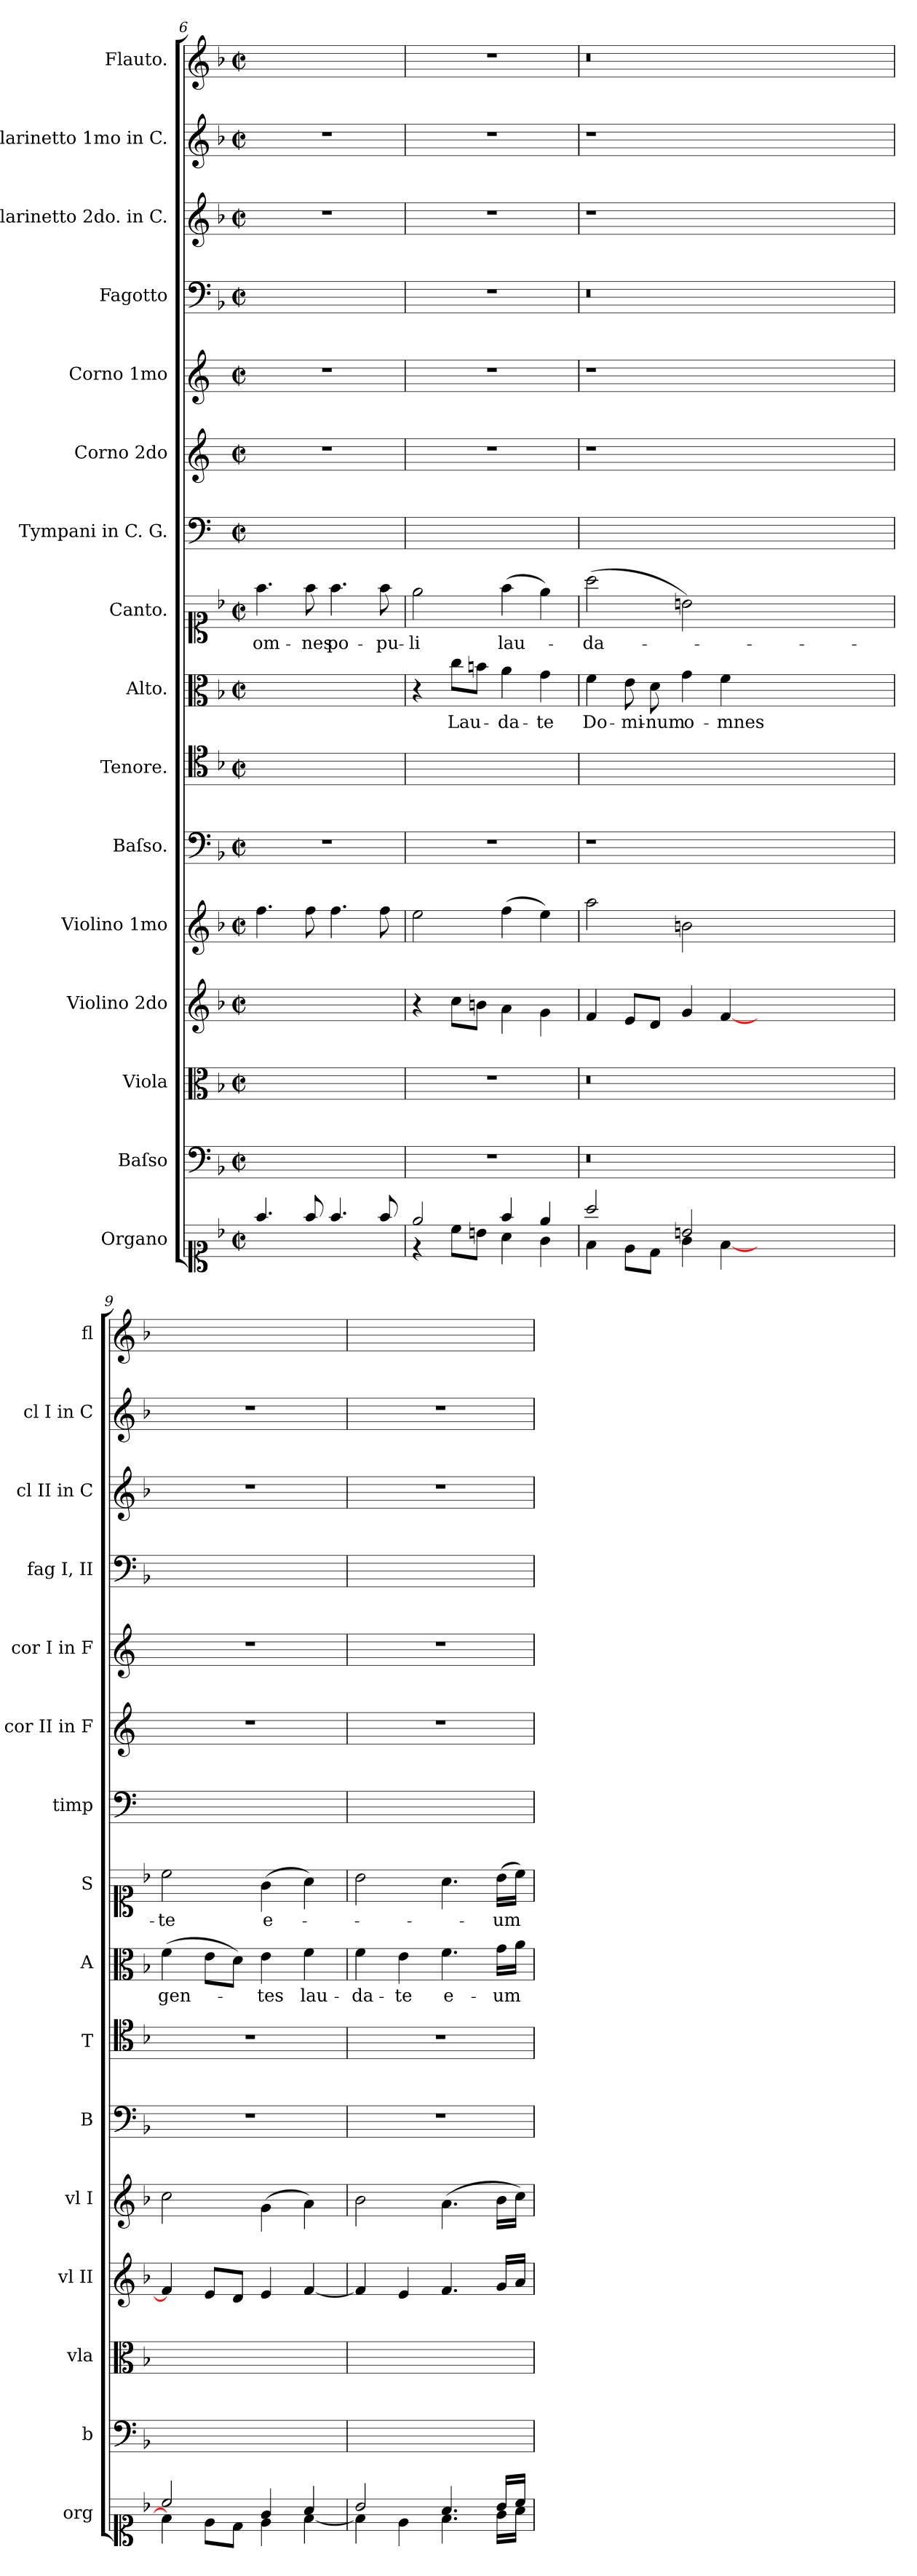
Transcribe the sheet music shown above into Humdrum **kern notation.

**kern	**kern	**kern	**kern	**kern	**kern	**kern	**kern	**text	**kern	**text	**kern	**kern	**kern	**kern	**kern	**kern	**kern
*part16	*part15	*part14	*part13	*part12	*part11	*part10	*part9	*part9	*part8	*part8	*part7	*part6	*part5	*part4	*part3	*part2	*part1
*staff16	*staff15	*staff14	*staff13	*staff12	*staff11	*staff10	*staff9	*staff9	*staff8	*staff8	*staff7	*staff6	*staff5	*staff4	*staff3	*staff2	*staff1
*I"Organo	*I"Baſso	*I"Viola	*I"Violino 2do	*I"Violino 1mo	*I"Baſso.	*I"Tenore.	*I"Alto.	*	*I"Canto.	*	*I"Tympani in C. G.	*I"Corno 2do	*I"Corno 1mo	*I"Fagotto	*I"Clarinetto 2do. in C.	*I"Clarinetto 1mo in C.	*I"Flauto.
*I'org	*I'b	*I'vla	*I'vl II	*I'vl I	*I'B	*I'T	*I'A	*	*I'S	*	*I'timp	*I'cor II in F	*I'cor I in F	*I'fag I, II	*I'cl II in C	*I'cl I in C	*I'fl
*clefC1	*clefF4	*clefC3	*clefG2	*clefG2	*clefF4	*clefC4	*clefC3	*	*clefC1	*	*clefF4	*clefG2	*clefG2	*clefF4	*clefG2	*clefG2	*clefG2
*	*	*	*	*	*	*	*	*	*	*	*	*ITrd4c7	*ITrd4c7	*	*	*	*
*k[b-]	*k[b-]	*k[b-]	*k[b-]	*k[b-]	*k[b-]	*k[b-]	*k[b-]	*	*k[b-]	*	*k[]	*k[b-]	*k[b-]	*k[b-]	*k[b-]	*k[b-]	*k[b-]
*F:	*F:	*F:	*F:	*F:	*F:	*F:	*F:	*	*F:	*	*	*	*	*F:	*F:	*F:	*F:
*M2/2	*M2/2	*M2/2	*M2/2	*M2/2	*M2/2	*M2/2	*M2/2	*	*M2/2	*	*M2/2	*M2/2	*M2/2	*M2/2	*M2/2	*M2/2	*M2/2
*met(c|)	*met(c|)	*met(c|)	*met(c|)	*met(c|)	*met(c|)	*met(c|)	*met(c|)	*	*met(c|)	*	*met(c|)	*met(c|)	*met(c|)	*met(c|)	*met(c|)	*met(c|)	*met(c|)
=6	=6	=6	=6	=6	=6	=6	=6	=6	=6	=6	=6	=6	=6	=6	=6	=6	=6
4.ff/	1ryy	1ryy	1ryy	4.ff\	1r	1ryy	1ryy	.	4.ff\	om-	1ryy	1r	1r	1ryy	1r	1r	1ryy
8ff/	.	.	.	8ff\	.	.	.	.	8ff\	-nes	.	.	.	.	.	.	.
4.ff/	.	.	.	4.ff\	.	.	.	.	4.ff\	po-	.	.	.	.	.	.	.
8ff/	.	.	.	8ff\	.	.	.	.	8ff\	-pu-	.	.	.	.	.	.	.
=7	=7	=7	=7	=7	=7	=7	=7	=7	=7	=7	=7	=7	=7	=7	=7	=7	=7
*^	*	*	*	*	*	*	*	*	*	*	*	*	*	*	*	*	*
2ee/	4r	1r	1r	4r	2ee\	1r	1ryy	4r	.	2ee\	-li	1ryy	1r	1r	1r	1r	1r	1r
.	8cc\L	.	.	8cc\L	.	.	.	8cc\L	Lau-	.	.	.	.	.	.	.	.	.
.	8bn\J	.	.	8bn\J	.	.	.	8bn\J	.	.	.	.	.	.	.	.	.	.
4ff/	4a\	.	.	4a\	(4ff\	.	.	4a\	-da-	(4ff\	lau-	.	.	.	.	.	.	.
4ee/	4g\	.	.	4g\	4ee\)	.	.	4g\	-te	4ee\)	.	.	.	.	.	.	.	.
=8	=8	=8	=8	=8	=8	=8	=8	=8	=8	=8	=8	=8	=8	=8	=8	=8	=8	=8
2aa/	4f\	0.r	0.r	4f/	2aa\	1r	0.ryy	4f\	Do-	(2aa\	-da-	1ryy	1r	1r	0.r	1r	1r	0.r
.	8e\L	.	.	8e/L	.	.	.	8e\	-mi-	.	.	.	.	.	.	.	.	.
.	8d\J	.	.	8d/J	.	.	.	8d\	-num	.	.	.	.	.	.	.	.	.
2bn/	4g\	.	.	4g/	2bn\	.	.	4g\	o-	2bn\)	.	.	.	.	.	.	.	.
.	[4f\	.	.	[4f/	.	.	.	4f\	-mnes	.	.	.	.	.	.	.	.	.
0ryy	0ryy	.	.	0ryy	0ryy	0ryy	.	0ryy	.	0ryy	.	0ryy	0ryy	0ryy	.	0ryy	0ryy	.
=9	=9	=9	=9	=9	=9	=9	=9	=9	=9	=9	=9	=9	=9	=9	=9	=9	=9	=9
2cc/	4f\]	1ryy	1ryy	4f/]	2cc\	1r	1r	(4f\	gen-	2cc\	-te	1ryy	1r	1r	1ryy	1r	1r	1ryy
.	8e\L	.	.	8e/L	.	.	.	8e\L	.	.	.	.	.	.	.	.	.	.
.	8d\J	.	.	8d/J	.	.	.	8d\J)	.	.	.	.	.	.	.	.	.	.
4g/	4e\	.	.	4e/	(4g\	.	.	4e\	-tes	(4g\	e-	.	.	.	.	.	.	.
4a/	[4f\	.	.	[4f/	4a\)	.	.	4f\	lau-	4a\)	.	.	.	.	.	.	.	.
=10	=10	=10	=10	=10	=10	=10	=10	=10	=10	=10	=10	=10	=10	=10	=10	=10	=10	=10
2b-/	4f\]	1ryy	1ryy	4f/]	2b-\	1r	1r	4f\	-da-	2b-\	.	1ryy	1r	1r	1ryy	1r	1r	1ryy
.	4e\	.	.	4e/	.	.	.	4e\	-te	.	.	.	.	.	.	.	.	.
4.a/	4.f\	.	.	4.f/	(4.a\	.	.	4.f\	e-	4.a\	.	.	.	.	.	.	.	.
16b-/LL	16g\LL	.	.	16g/LL	16b-\LL	.	.	16g\LL	-um	(16b-\LL	-um	.	.	.	.	.	.	.
16cc/JJ	16a\JJ	.	.	16a/JJ	16cc\JJ)	.	.	16a\JJ	.	16cc\JJ)	.	.	.	.	.	.	.	.
*v	*v	*	*	*	*	*	*	*	*	*	*	*	*	*	*	*	*	*
=	=	=	=	=	=	=	=	=	=	=	=	=	=	=	=	=	=
*-	*-	*-	*-	*-	*-	*-	*-	*-	*-	*-	*-	*-	*-	*-	*-	*-	*-
